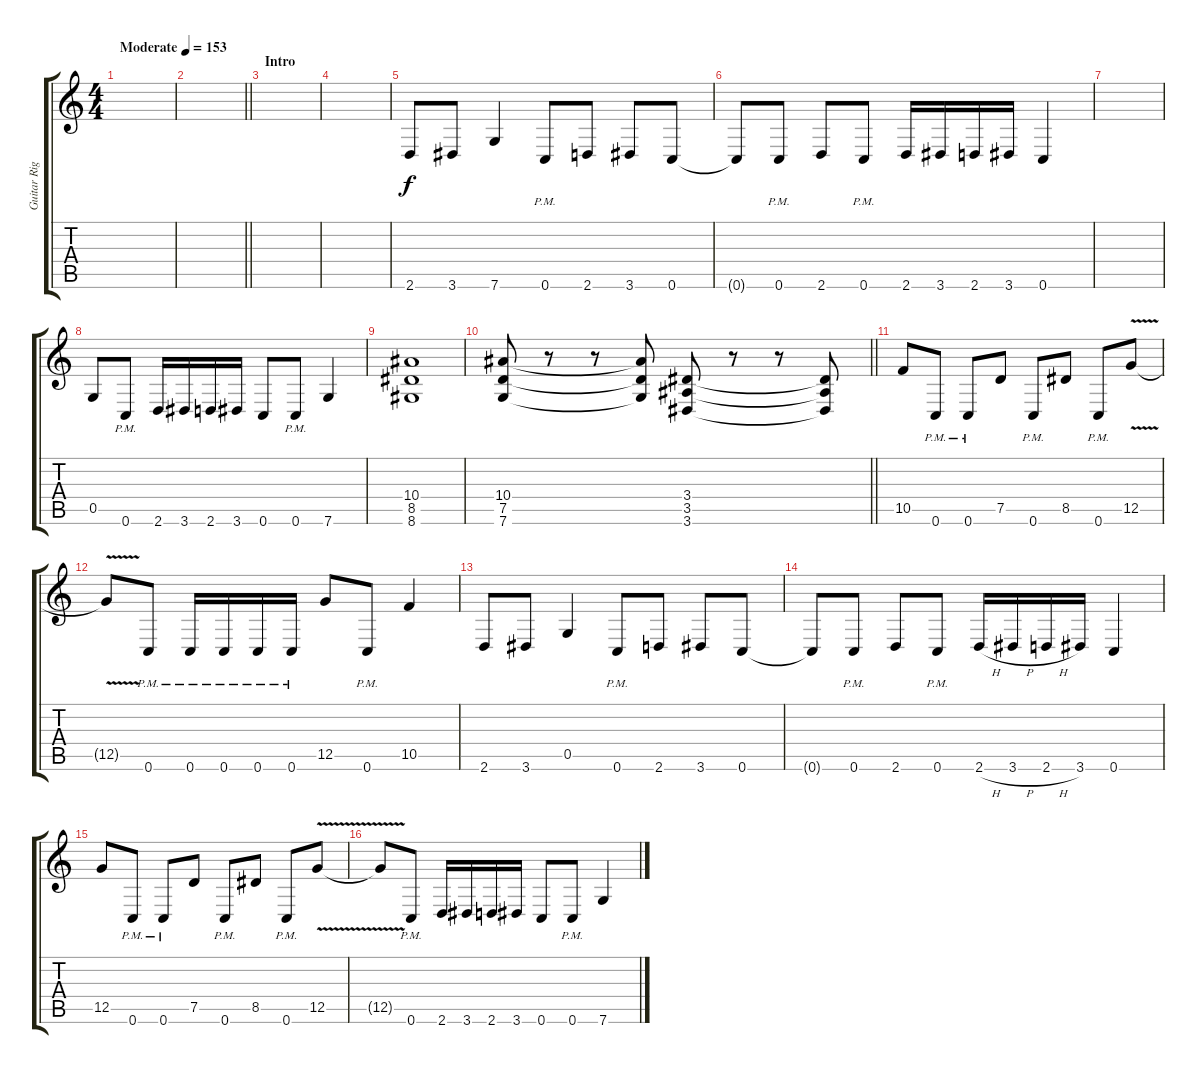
\track ("Guitar Right" "Guitar Rig") {instrument distortionguitar}
\staff {score tabs}
\tuning (D4 A3 F3 C3 G2 C2) {hide}
\ts (4 4)
\tempo (153 "Moderate")
\clef g2
\ks c
|
\barLineRight lightlight
|
\section ("" "Intro")
|
|
2.6.8 3.6.8 7.6.4 0.6{pm}.8 2.6.8 3.6.8 0.6.8 |
0.6{t}.8 0.6{pm}.8 2.6.8 0.6{pm}.8 2.6.16 3.6.16 2.6.16 3.6.16 0.6.4 |
|
0.5.8 0.6{pm}.8 2.6.16 3.6.16 2.6.16 3.6.16 0.6.8 0.6{pm}.8 7.6.4 |
(10.4 8.5 8.6).1 |
\barLineRight lightlight
(10.4 7.5 7.6).8 r.8 r.8 (10.4{t} 7.5{t} 7.6{t}).8 (3.4 3.5 3.6).8 r.8 r.8 (3.4{t} 3.5{t} 3.6{t}).8 |
\section ("" "")
10.5.8 0.6{pm}.8 0.6{pm}.8 7.5.8 0.6{pm}.8 8.5.8 0.6{pm}.8 12.5{v}.8 |
12.5{t}.8 0.6{pm}.8 0.6{pm}.16 0.6{pm}.16 0.6{pm}.16 0.6{pm}.16 12.5.8 0.6{pm}.8 10.5.4 |
2.6.8 3.6.8 0.5.4 0.6{pm}.8 2.6.8 3.6.8 0.6.8 |
0.6{t}.8 0.6{pm}.8 2.6.8 0.6{pm}.8 2.6{h}.16 3.6{h}.16 2.6{h}.16 3.6.16 0.6.4 |
12.5.8 0.6{pm}.8 0.6{pm}.8 7.5.8 0.6{pm}.8 8.5.8 0.6{pm}.8 12.5{v}.8 |
12.5{t}.8 0.6{pm}.8 2.6.16 3.6.16 2.6.16 3.6.16 0.6.8 0.6{pm}.8 7.6.4
